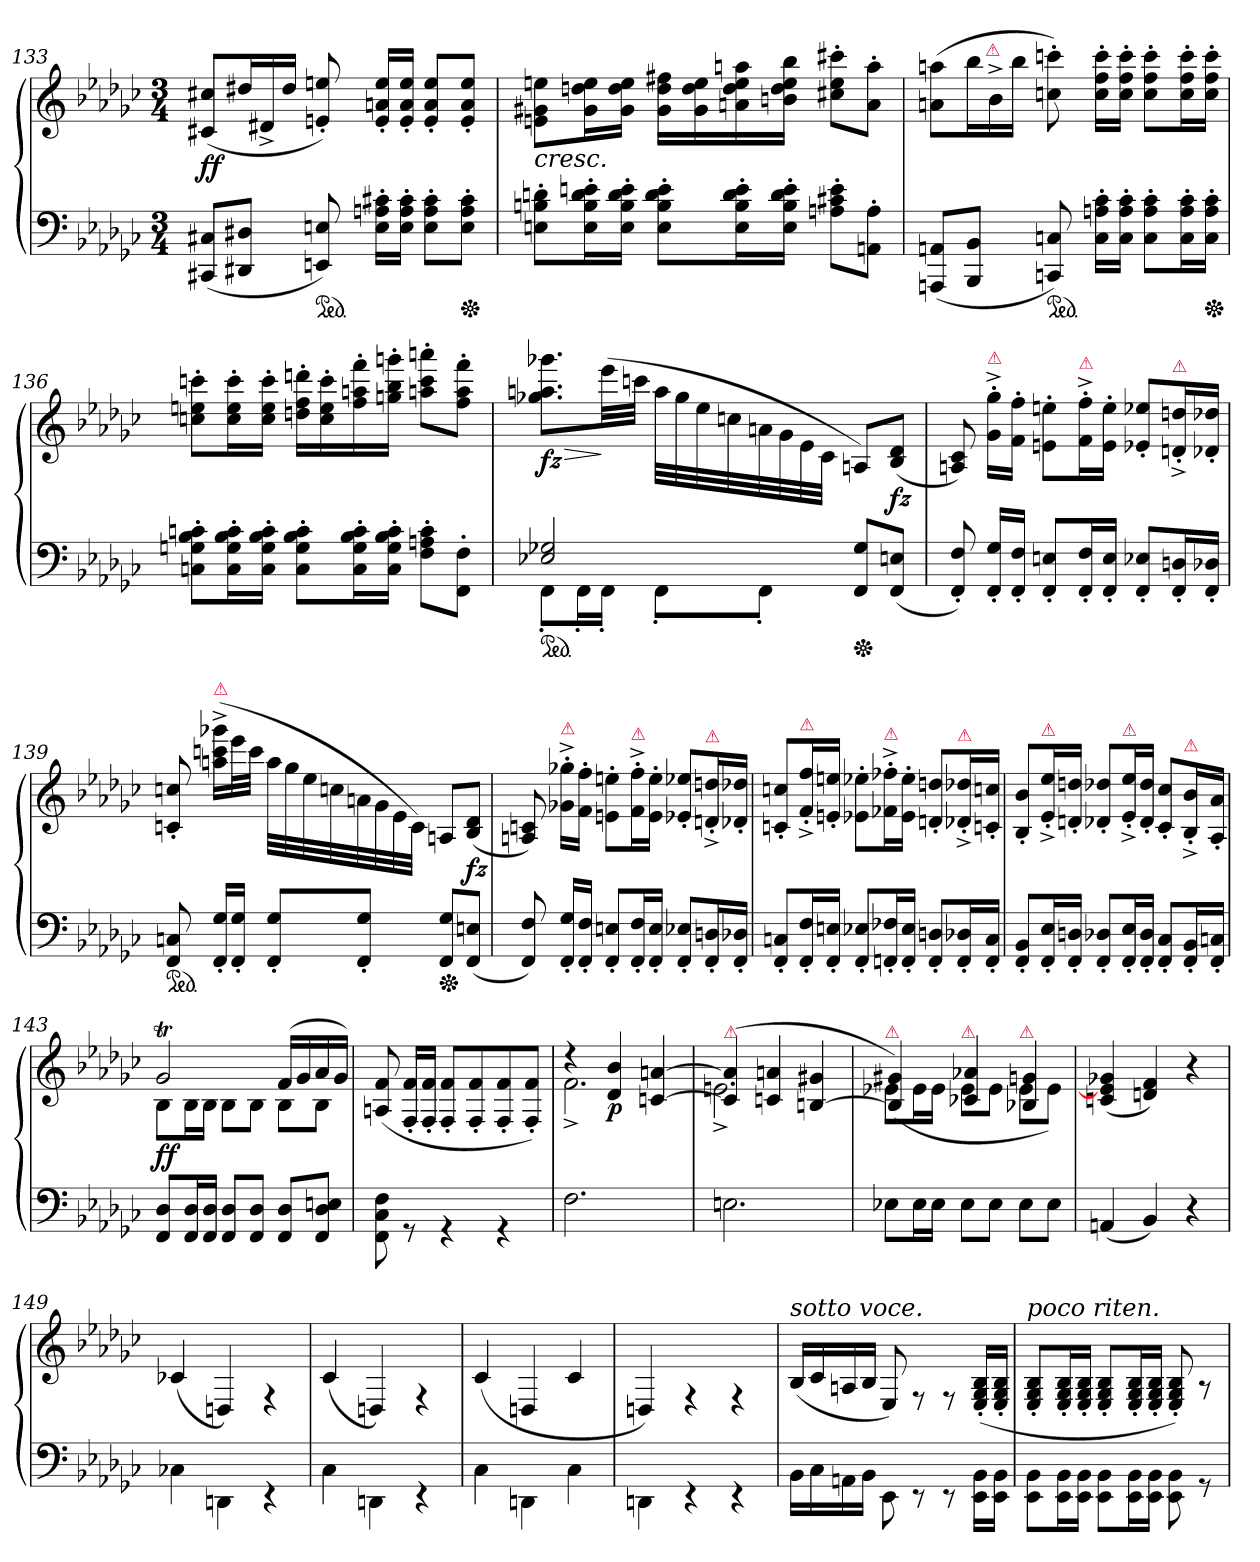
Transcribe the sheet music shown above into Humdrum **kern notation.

**kern	**kern	**dynam
*part1	*part1	*part1
*staff2	*staff1	*staff1/2
*clefF4	*clefG2	*
*k[b-e-a-d-g-c-]	*k[b-e-a-d-g-c-]	*
*M3/4	*M3/4	*
=133	=133	=133
!	!	!LO:DY:b
(<8CC#X 8C#XL	(>8c#X 8cc#XL	ff
*	*Xtuplet	*
8DD#X 8D#XJ	24dd#XL	.
.	24d#X^<	.
.	24dd#JJ	.
*ped	*	*
8EEn 8En)	8en' 8een')	.
16E' 16An' 16c#X'LL	16e' 16an' 16ee'LL	.
16E' 16A' 16c#'JJ	16e' 16a' 16ee'JJ	.
8E' 8A' 8c#'L	8e' 8a' 8ee'L	.
*Xped	*	*
8E' 8A' 8c#'J	8e' 8a' 8ee'J	.
=134	=134	=134
!	!LO:TX:b:i:t=cresc.	!
8En'> 8Bn'> 8dn'>L	8en\ 8g#X\ 8een\L	.
16E' 16B' 16d' 16en'L	16g# 16ddn 16eeL	.
16E' 16B' 16d' 16e'JJ	16g# 16dd 16eeJJ	.
8E' 8B' 8d' 8e'L	16g# 16dd 16ff#XLL	.
.	16g# 16dd 16ee	.
16E' 16B' 16d' 16e'L	16an 16dd 16ee 16aan	.
16E' 16B' 16d' 16e'JJ	16bn 16dd 16ee 16bb-JJ	.
8An' 8c#X' 8e'L	8cc#X' 8ee' 8ccc#X'L	.
8AAn' 8A'J	8a' 8aa'J	.
=135	=135	=135
(<8AAAn 8AAnL	(>8an 8aanL	.
8BBB- 8BB-J	24bb-L	.
!	!LO:TX:a:color=crimson:t=⚠	!
.	24b-^<	.
.	24bb-JJ	.
*ped	*	*
8CCn 8Cn)	8ccn' 8cccn')	.
16C' 16An' 16c-'LL	16cc' 16ff' 16ccc'LL	.
16C' 16A' 16c-'JJ	16cc' 16ff' 16ccc'JJ	.
8C' 8A' 8c-'L	8cc' 8ff' 8ccc'L	.
16C' 16A' 16c-'L	16cc' 16ff' 16ccc'L	.
*Xped	*	*
16C' 16A' 16c-'JJ	16cc' 16ff' 16ccc'JJ	.
=136	=136	=136
8Cn' 8Gn' 8B-' 8cn'L	8ccn' 8een' 8cccn'L	.
16C' 16G' 16B-' 16c'L	16cc' 16ee' 16ccc'L	.
16C' 16G' 16B-' 16c'JJ	16cc' 16ee' 16ccc'JJ	.
8C' 8G' 8B-' 8c'L	16ddn' 16ff' 16dddn'LL	.
.	16cc' 16ee' 16ccc'	.
16C' 16G' 16B-' 16c'L	16ff' 16aan' 16fff'	.
16C' 16G' 16B-' 16c'JJ	16ggn' 16bb-' 16gggn'JJ	.
8F' 8An' 8c'L	8aan' 8ccc' 8aaan'L	.
8FF' 8F'J	8ff' 8aa' 8fff'J	.
=137	=137	=137
*^	*	*
!	!	!	!LO:HP:b
!	!	!	!LO:DY:n=1:b
*ped	*	*	*
2E-X 2G-X	8FF'>L	8.gg-X 8.aan 8.ggg-XL	> fz
.	16FF'>L	.	.
.	16FF'>JJ	(>32eee-LL	]
.	.	32cccnJJJ	.
.	8FF'>L	32aaLLL	.
.	.	32gg-	.
.	.	32ee-	.
.	.	32ccn	.
.	8FF'>J	32an	.
.	.	32g-	.
.	.	32e-	.
.	.	32c-JJJ	.
*Xped	*	*	*
4ryy	8FF/ 8G-/L	8AnL)	.
!	!	!	!LO:DY:n=2:b
.	(>8FF 8EnJ	(<8B- 8d-J	fz
*v	*v	*	*
=138	=138	=138
8FF'< 8F'<)	8An 8c-)	.
!	!LO:TX:a:color=crimson:t=⚠	!
16FF' 16G-'LL	16g-'^< 16gg-'^<LL	.
16FF' 16F'JJ	16f' 16ff'JJ	.
8FF' 8En'L	8en'\ 8een'\L	.
!	!LO:TX:a:color=crimson:t=⚠	!
16FF' 16F'L	16f'^<\ 16ff'^<\L	.
16FF' 16E'JJ	16e'\ 16ee'\JJ	.
8FF' 8E-X'L	8e-X'/ 8ee-X'/L	.
!	!LO:TX:a:color=crimson:t=⚠	!
16FF' 16Dn'L	16dn'^</ 16ddn'^</L	.
16FF' 16D-X'JJ	16d-X'/ 16dd-X'/JJ	.
=139	=139	=139
*ped	*	*
8FF 8Cn	8cn' 8ccn'	.
!	!LO:TX:a:color=crimson:t=⚠	!
16FF' 16G-'LL	(>16aan^< 16cccn^< 16ggg-X^<LL	.
16FF' 16G-'JJ	32eee-L	.
.	32cccJJJ	.
8FF' 8G-'L	32aa\LLL	.
.	32gg-\	.
.	32ee-\	.
.	32ccn\	.
8FF' 8G-'J	32an\	.
.	32g-\	.
.	32e-\	.
.	32c\JJJ)	.
*Xped	*	*
8FF 8G-L	8AnL	.
!	!	!LO:DY:b
(<8FF 8EnJ	(<8B- 8d-J	fz
=140	=140	=140
8FF 8F)	8An 8cn)	.
!	!LO:TX:a:color=crimson:t=⚠	!
16FF' 16G-'LL	16g-X'^< 16gg-X'^<LL	.
16FF' 16F'JJ	16f' 16ff'JJ	.
8FF' 8En'L	8en'\ 8een'\L	.
!	!LO:TX:a:color=crimson:t=⚠	!
16FF' 16F'L	16f'^<\ 16ff'^<\L	.
16FF' 16E'JJ	16e'\ 16ee'\JJ	.
8FF' 8E-X'L	8e-X'/ 8ee-X'/L	.
!	!LO:TX:a:color=crimson:t=⚠	!
16FF' 16Dn'L	16dn'^</ 16ddn'^</L	.
16FF' 16D-X'JJ	16d-X'/ 16dd-X'/JJ	.
=141	=141	=141
8FF' 8Cn'L	8cn' 8ccn'L	.
!	!LO:TX:a:color=crimson:t=⚠	!
16FF' 16F'L	16f'^< 16ff'^<L	.
16FF' 16En'JJ	16en' 16een'JJ	.
8FF' 8E-X'L	8e-X' 8ee-X'L	.
!	!LO:TX:a:color=crimson:t=⚠	!
16FFn' 16F-X'L	16f-X'^< 16ff-X'^<L	.
16FF' 16E-'JJ	16e-' 16ee-'JJ	.
8FF' 8Dn'L	8dn' 8ddn'L	.
!	!LO:TX:a:color=crimson:t=⚠	!
16FF' 16D-X'L	16d-X'^< 16dd-X'^<L	.
16FF' 16C'JJ	16cn' 16ccn'JJ	.
=142	=142	=142
8FF' 8BB-'L	8B-' 8b-'L	.
!	!LO:TX:a:color=crimson:t=⚠	!
16FF' 16E-'L	16e-'^< 16ee-'^<L	.
16FF' 16Dn'JJ	16dn' 16ddn'JJ	.
8FF' 8D-X'L	8d-X' 8dd-X'L	.
!	!LO:TX:a:color=crimson:t=⚠	!
16FF' 16E-'L	16e-'^< 16ee-'^<L	.
16FF' 16D-'JJ	16d-' 16dd-'JJ	.
8FF' 8C-'L	8c-' 8cc-'L	.
!	!LO:TX:a:color=crimson:t=⚠	!
16FF' 16BB-'L	16B-'^< 16b-'^<L	.
16FF' 16Cn'JJ	16A-' 16a-'JJ	.
=143	=143	=143
*	*^	*
!	!	!	!LO:DY:b
8FF 8D-L	2g-T	8B-L	ff
16FF 16D-L	.	16B-L	.
16FF 16D-JJ	.	16B-JJ	.
8FF 8D-L	.	8B-L	.
8FF 8D-J	.	8B-J	.
8FF 8D-L	(>16fLL	8B-L	.
.	16g-	.	.
8FF 8D- 8EnJ	16a-	8B-J	.
.	16g-JJ)	.	.
*	*v	*v	*
=144	=144	=144
8FF\ 8C-\ 8F\	(>8An/ 8f/	.
8rGG	16F'>/ 16f'>/LL	.
.	16F'>/ 16f'>/JJ	.
4rGG	8F'>/ 8f'>/L	.
.	8F'>/ 8f'>/	.
4rGG	8F'>/ 8f'>/	.
.	8F'>/ 8f'>/J)	.
=145	=145	=145
*	*^	*
2.F	4rdd	2.f^<	.
!	!	!	!LO:DY:b
.	4d- 4b-	.	p
.	[4cn [4an	.	.
=146	=146	=146	=146
!	!LO:TX:a:color=crimson:t=⚠	!	!
2.En	(>4cn] 4an]	2.en^<	.
.	4c 4a	.	.
.	[4Bn 4g#X	.	.
=147	=147	=147	=147
!	!LO:TX:a:color=crimson:t=⚠	!	!
8E-XL	8e-X\L	(>4Bn]/ 4g#X/)	.
16E-L	16e-\L	.	.
16E-JJ	16e-\JJ	.	.
!	!LO:TX:a:color=crimson:t=⚠	!	!
8E-L	8e-\L	4c-X/ 4a-X/	.
8E-J	8e-\J	.	.
!	!LO:TX:a:color=crimson:t=⚠	!	!
8E-L	8e-\L	4B-X/ 4gn/	.
8E-J	8e-\J)	.	.
*	*v	*v	*
=148	=148	=148
(<4AAn	(<4cn 4e-] 4g-X	.
4BB-)	4dn 4f)	.
4r	4r	.
=149	=149	=149
4C-X\	(>4c-X/	.
4DDn\	4Dn/)	.
4rEE	4rF	.
=150	=150	=150
4C-\	(>4c-/	.
4DDn\	4Dn/)	.
4rEE	4rF	.
=151	=151	=151
4C-\	(>4c-/	.
4DDn\	4Dn/	.
4C-\	4c-/	.
=152	=152	=152
4DDn\	4Dn/)	.
4rEE	4rF	.
4rEE	4rF	.
=153	=153	=153
!	!LO:TX:a:i:t=sotto voce.	!
16BB-\LL	(>16B-/LL	.
16C-\	16c-/	.
16AAn\	16An/	.
16BB-\JJ	16B-/JJ	.
8EE-\	8E-/)	.
8rEE	8rF	.
8rEE	8rF	.
16EE-\ 16BB-\LL	(>16E-'>/ 16G-'>/ 16B-'>/LL	.
16EE-\ 16BB-\JJ	16E-'>/ 16G-'>/ 16B-'>/JJ	.
=154	=154	=154
!	!LO:TX:a:i:t=poco riten.	!
8EE-\ 8BB-\L	8E-'>/ 8G-'>/ 8B-'>/L	.
16EE-\ 16BB-\L	16E-'>/ 16G-'>/ 16B-'>/L	.
16EE-\ 16BB-\JJ	16E-'>/ 16G-'>/ 16B-'>/JJ	.
8EE-\ 8BB-\L	8E-'>/ 8G-'>/ 8B-'>/L	.
16EE-\ 16BB-\L	16E-'>/ 16G-'>/ 16B-'>/L	.
16EE-\ 16BB-\JJ	16E-'>/ 16G-'>/ 16B-'>/JJ	.
8EE-\ 8BB-\	8E-'>/ 8G-'>/ 8B-'>/)	.
8rGG	8rA	.
=	=	=
*-	*-	*-
